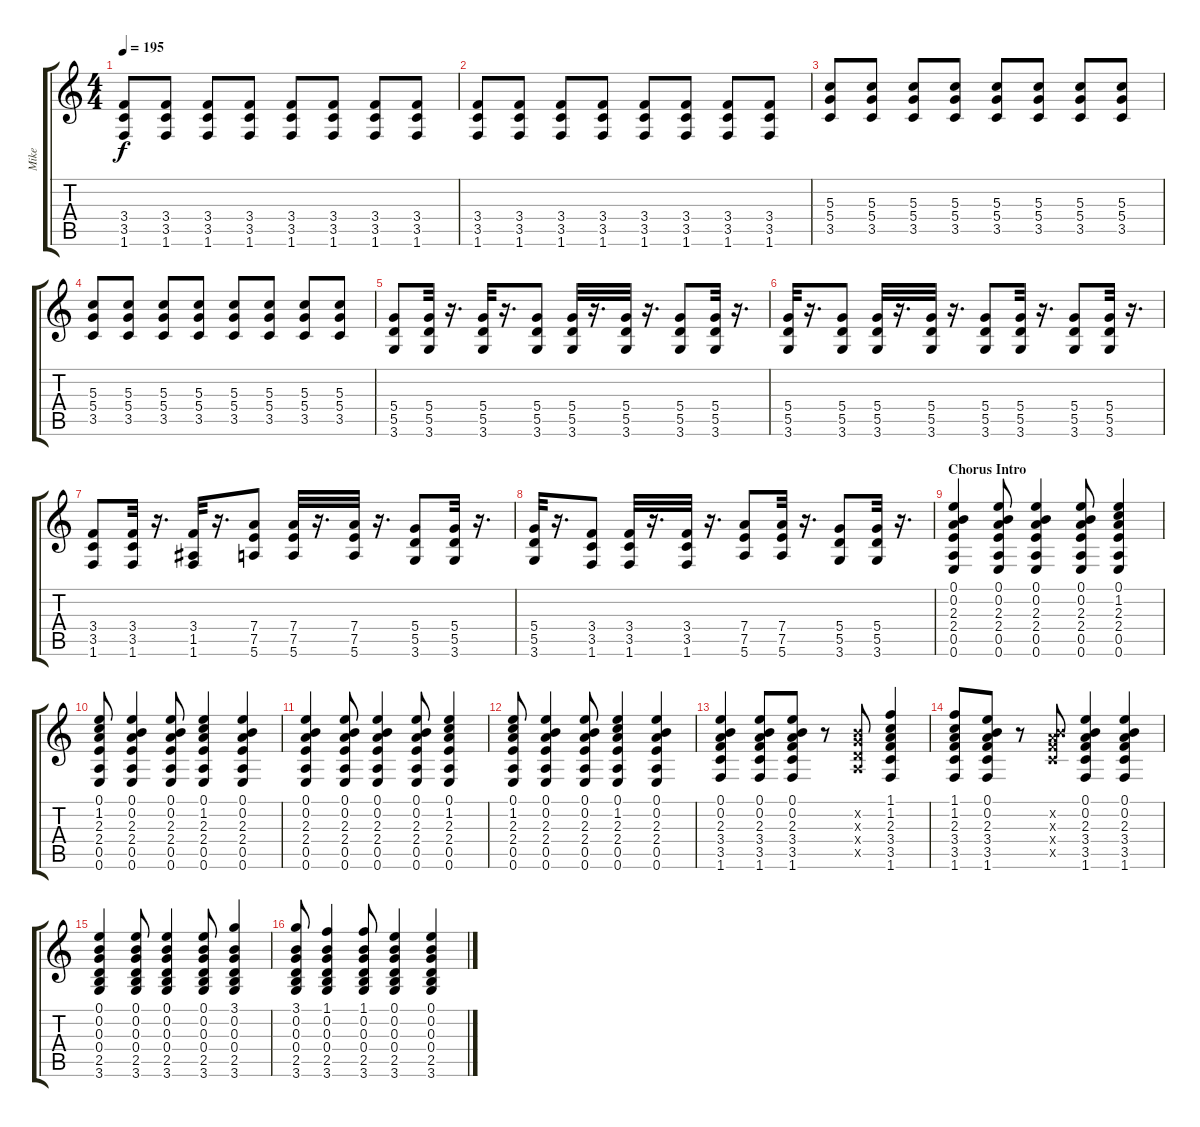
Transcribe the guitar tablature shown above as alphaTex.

\track ("Mike" "Mike") {instrument acousticguitarsteel}
\staff {score tabs}
\tuning (E4 B3 G3 D3 A2 E2) {hide}
\ts (4 4)
\tempo 195
\clef g2
\ks c
(3.4 3.5 1.6).8{dy f} (3.4 3.5 1.6).8 (3.4 3.5 1.6).8 (3.4 3.5 1.6).8 (3.4 3.5 1.6).8 (3.4 3.5 1.6).8 (3.4 3.5 1.6).8 (3.4 3.5 1.6).8 |
(3.4 3.5 1.6).8 (3.4 3.5 1.6).8 (3.4 3.5 1.6).8 (3.4 3.5 1.6).8 (3.4 3.5 1.6).8 (3.4 3.5 1.6).8 (3.4 3.5 1.6).8 (3.4 3.5 1.6).8 |
(5.3 5.4 3.5).8 (5.3 5.4 3.5).8 (5.3 5.4 3.5).8 (5.3 5.4 3.5).8 (5.3 5.4 3.5).8 (5.3 5.4 3.5).8 (5.3 5.4 3.5).8 (5.3 5.4 3.5).8 |
(5.3 5.4 3.5).8 (5.3 5.4 3.5).8 (5.3 5.4 3.5).8 (5.3 5.4 3.5).8 (5.3 5.4 3.5).8 (5.3 5.4 3.5).8 (5.3 5.4 3.5).8 (5.3 5.4 3.5).8 |
(5.4 5.5 3.6).8 (5.4 5.5 3.6).32 r.16{d} (5.4 5.5 3.6).32 r.16{d} (5.4 5.5 3.6).8 (5.4 5.5 3.6).32 r.16{d} (5.4 5.5 3.6).32 r.16{d} (5.4 5.5 3.6).8 (5.4 5.5 3.6).32 r.16{d} |
(5.4 5.5 3.6).32 r.16{d} (5.4 5.5 3.6).8 (5.4 5.5 3.6).32 r.16{d} (5.4 5.5 3.6).32 r.16{d} (5.4 5.5 3.6).8 (5.4 5.5 3.6).32 r.16{d} (5.4 5.5 3.6).8 (5.4 5.5 3.6).32 r.16{d} |
(3.4 3.5 1.6).8 (3.4 3.5 1.6).32 r.16{d} (3.4 1.5 1.6).32 r.16{d} (7.4 7.5 5.6).8 (7.4 7.5 5.6).32 r.16{d} (7.4 7.5 5.6).32 r.16{d} (5.4 5.5 3.6).8 (5.4 5.5 3.6).32 r.16{d} |
(5.4 5.5 3.6).32 r.16{d} (3.4 3.5 1.6).8 (3.4 3.5 1.6).32 r.16{d} (3.4 3.5 1.6).32 r.16{d} (7.4 7.5 5.6).8 (7.4 7.5 5.6).32 r.16{d} (5.4 5.5 3.6).8 (5.4 5.5 3.6).32 r.16{d} |
\section ("" "Chorus Intro")
(0.1 0.2 2.3 2.4 0.5 0.6).4{volume 13 instrument acousticguitarsteel} (0.1 0.2 2.3 2.4 0.5 0.6).8 (0.1 0.2 2.3 2.4 0.5 0.6).4 (0.1 0.2 2.3 2.4 0.5 0.6).8 (0.1 1.2 2.3 2.4 0.5 0.6).4 |
(0.1 1.2 2.3 2.4 0.5 0.6).8 (0.1 0.2 2.3 2.4 0.5 0.6).4 (0.1 0.2 2.3 2.4 0.5 0.6).8 (0.1 1.2 2.3 2.4 0.5 0.6).4 (0.1 0.2 2.3 2.4 0.5 0.6).4 |
(0.1 0.2 2.3 2.4 0.5 0.6).4 (0.1 0.2 2.3 2.4 0.5 0.6).8 (0.1 0.2 2.3 2.4 0.5 0.6).4 (0.1 0.2 2.3 2.4 0.5 0.6).8 (0.1 1.2 2.3 2.4 0.5 0.6).4 |
(0.1 1.2 2.3 2.4 0.5 0.6).8 (0.1 0.2 2.3 2.4 0.5 0.6).4 (0.1 0.2 2.3 2.4 0.5 0.6).8 (0.1 1.2 2.3 2.4 0.5 0.6).4 (0.1 0.2 2.3 2.4 0.5 0.6).4 |
(0.1 0.2 2.3 3.4 3.5 1.6).4 (0.1 0.2 2.3 3.4 3.5 1.6).8 (0.1 0.2 2.3 3.4 3.5 1.6).8 r.8 (0.2{x} 0.3{x} 0.4{x} 0.5{x}).8 (1.1 1.2 2.3 3.4 3.5 1.6).4 |
(1.1 1.2 2.3 3.4 3.5 1.6).8 (0.1 0.2 2.3 3.4 3.5 1.6).8 r.8 (0.2{x} 2.3{x} 3.4{x} 3.5{x}).8 (0.1 0.2 2.3 3.4 3.5 1.6).4 (0.1 0.2 2.3 3.4 3.5 1.6).4 |
(0.1 0.2 0.3 0.4 2.5 3.6).4 (0.1 0.2 0.3 0.4 2.5 3.6).8 (0.1 0.2 0.3 0.4 2.5 3.6).4 (0.1 0.2 0.3 0.4 2.5 3.6).8 (3.1 0.2 0.3 0.4 2.5 3.6).4 |
(3.1 0.2 0.3 0.4 2.5 3.6).8 (1.1 0.2 0.3 0.4 2.5 3.6).4 (1.1 0.2 0.3 0.4 2.5 3.6).8 (0.1 0.2 0.3 0.4 2.5 3.6).4 (0.1 0.2 0.3 0.4 2.5 3.6).4
